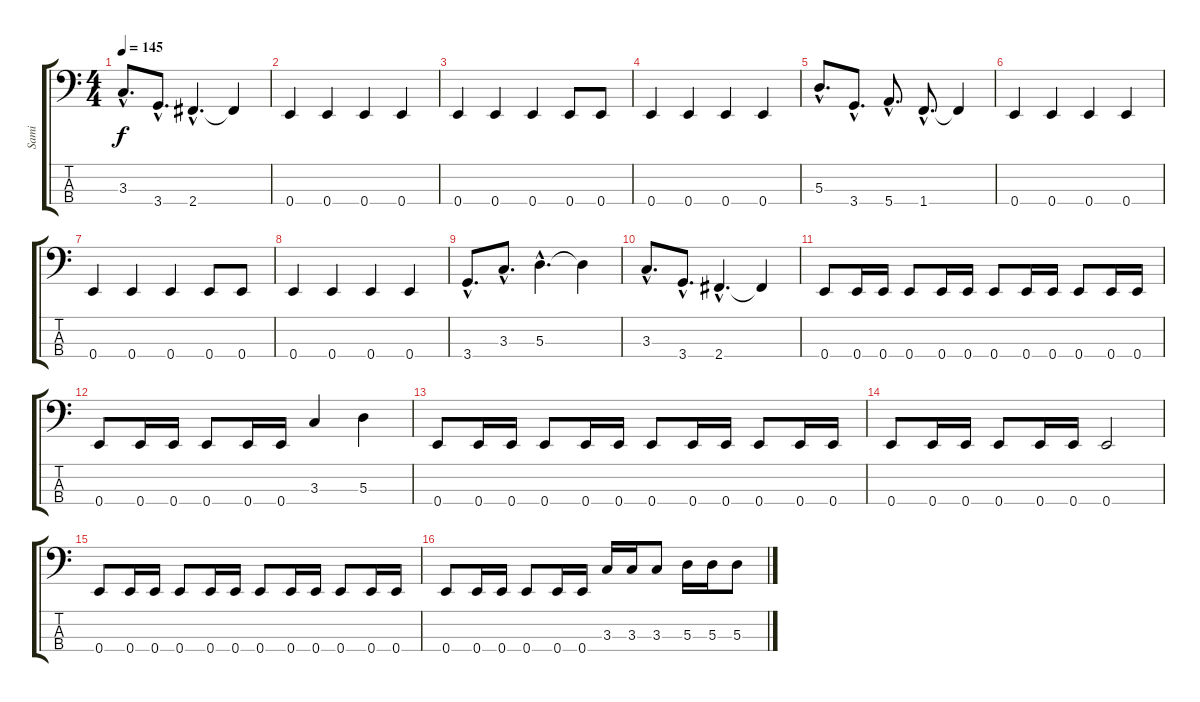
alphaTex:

\track ("Sami" "Sami") {instrument electricbasspick}
\staff {score tabs}
\tuning (G2 D2 A1 E1) {hide}
\ts (4 4)
\tempo 145
\clef f4
\ks c
3.3{hac}.8{d dy f} 3.4{hac}.8{d} 2.4{hac}.4{d} 2.4{t}.4 |
0.4.4 0.4.4 0.4.4 0.4.4 |
0.4.4 0.4.4 0.4.4 0.4.8 0.4.8 |
0.4.4 0.4.4 0.4.4 0.4.4 |
5.3{hac}.8{d} 3.4{hac}.8{d} 5.4{hac}.8{d} 1.4{hac}.8{d} 1.4{t}.4 |
0.4.4 0.4.4 0.4.4 0.4.4 |
0.4.4 0.4.4 0.4.4 0.4.8 0.4.8 |
0.4.4 0.4.4 0.4.4 0.4.4 |
3.4{hac}.8{d} 3.3{hac}.8{d} 5.3{hac}.4{d} 5.3{t}.4 |
3.3{hac}.8{d} 3.4{hac}.8{d} 2.4{hac}.4{d} 2.4{t}.4 |
0.4.8 0.4.16 0.4.16 0.4.8 0.4.16 0.4.16 0.4.8 0.4.16 0.4.16 0.4.8 0.4.16 0.4.16 |
0.4.8 0.4.16 0.4.16 0.4.8 0.4.16 0.4.16 3.3.4 5.3.4 |
0.4.8 0.4.16 0.4.16 0.4.8 0.4.16 0.4.16 0.4.8 0.4.16 0.4.16 0.4.8 0.4.16 0.4.16 |
0.4.8 0.4.16 0.4.16 0.4.8 0.4.16 0.4.16 0.4.2 |
0.4.8 0.4.16 0.4.16 0.4.8 0.4.16 0.4.16 0.4.8 0.4.16 0.4.16 0.4.8 0.4.16 0.4.16 |
0.4.8 0.4.16 0.4.16 0.4.8 0.4.16 0.4.16 3.3.16 3.3.16 3.3.8 5.3.16 5.3.16 5.3.8
